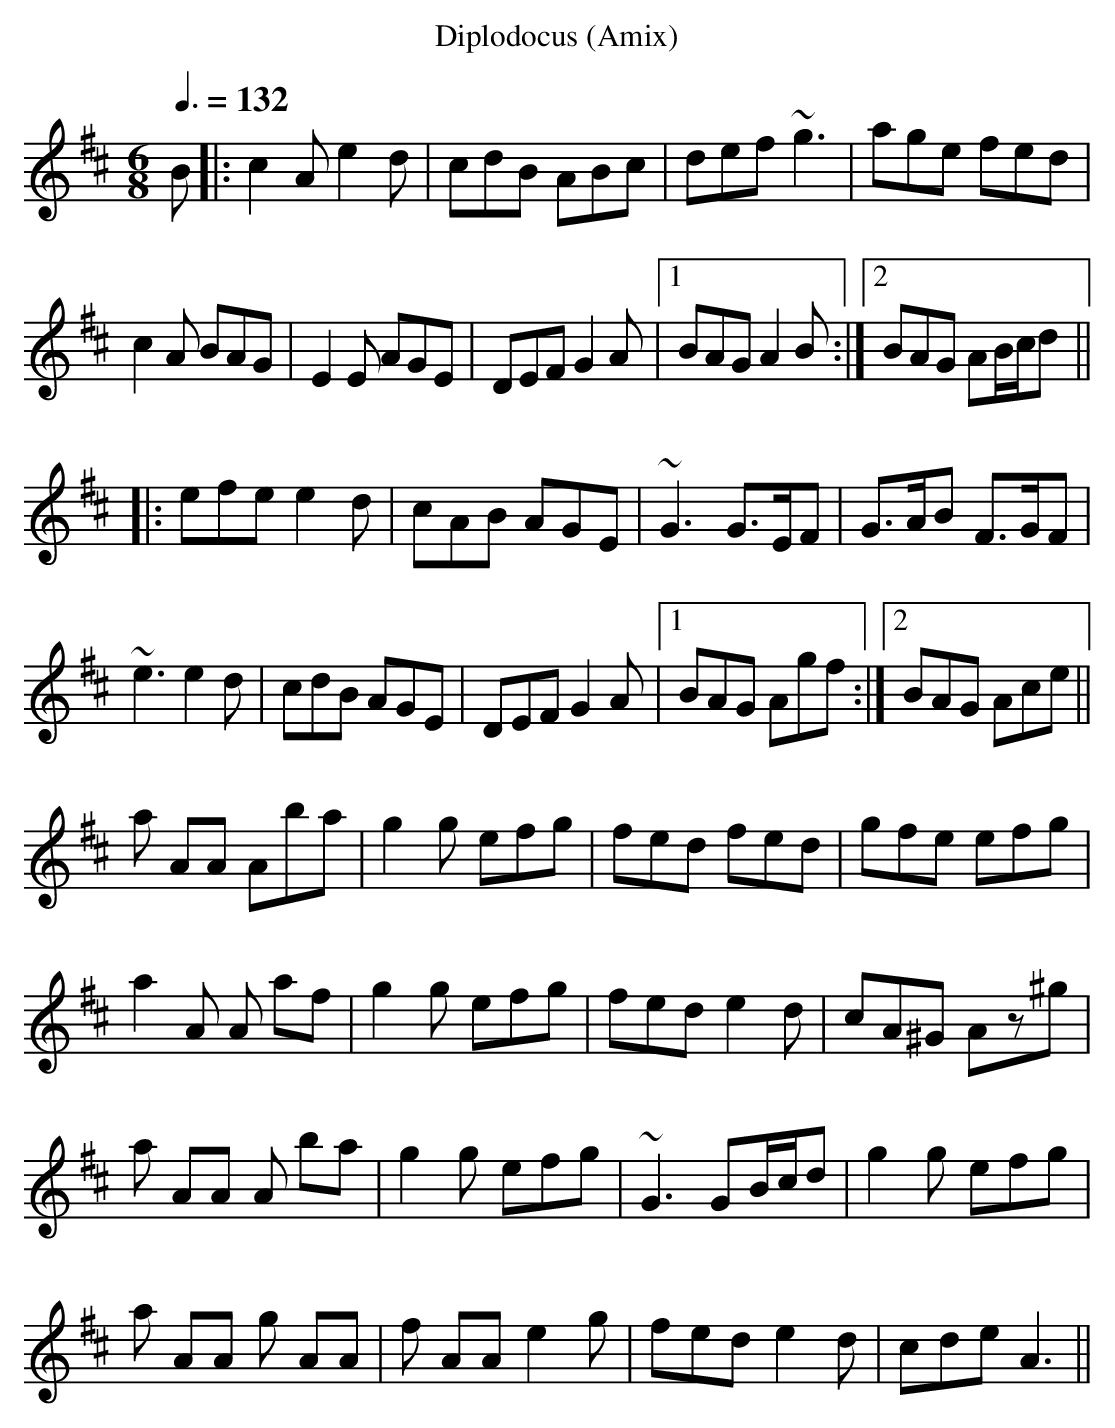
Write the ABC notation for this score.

X:1
T:Diplodocus (Amix) %3
Q:3/8=132
M:6/8
L:1/8
K:Amix
B|:c2A e2d|cdB ABc|def ~g3|age fed|
c2A BAG|E2E AGE|DEF G2A|1BAG A2B:|2BAG AB/c/d||
|:efe e2d|cAB AGE|~G3 G>EF|G>AB F>GF|
~e3 e2d|cdB AGE|DEF G2A|1BAG Agf:|2BAG Ace||
a AA Aba|g2g efg|fed fed|gfe efg|
a2A A af|g2g efg|fed e2d|cA^G Az^g|
a AA A ba|g2g efg|~G3 GB/c/d|g2g efg|
a AA g AA|f AA e2g|fed e2d|cde A3||
